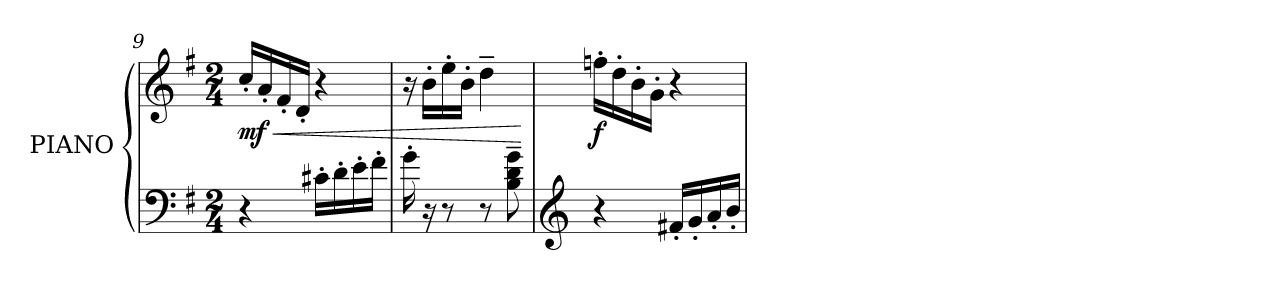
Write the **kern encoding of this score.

**kern	**kern	**dynam
*part1	*part1	*part1
*staff2	*staff1	*staff1/2
*I"PIANO	*	*
*I'Pno.	*	*
*clefF4	*clefG2	*
*k[f#]	*k[f#]	*
*M2/4	*M2/4	*
=9	=9	=9
!	!	!LO:HP:b
!	!	!LO:DY:n=1:b
4r	16cc'/LL	< mf
.	16a'/	.
.	16f#'/	.
.	16d'/JJ	.
16c#X'\LL	4r	.
16d'\	.	.
16e'\	.	.
16f#'\JJ	.	.
=10	=10	=10
16g'\	16r	.
16r	16b'\LL	.
8r	16ee'\	.
.	16b'\JJ	.
8r	4dd~\	.
8B\~ 8d\~ 8g\~	.	.
.	.	[
=11	=11	=11
*clefG2	*	*
!	!	!LO:DY:b
4r	16ffn'\LL	f
.	16dd'\	.
.	16b'\	.
.	16g'\JJ	.
16f#X'/LL	4r	.
16g'/	.	.
16a'/	.	.
16b'/JJ	.	.
=	=	=
*-	*-	*-
